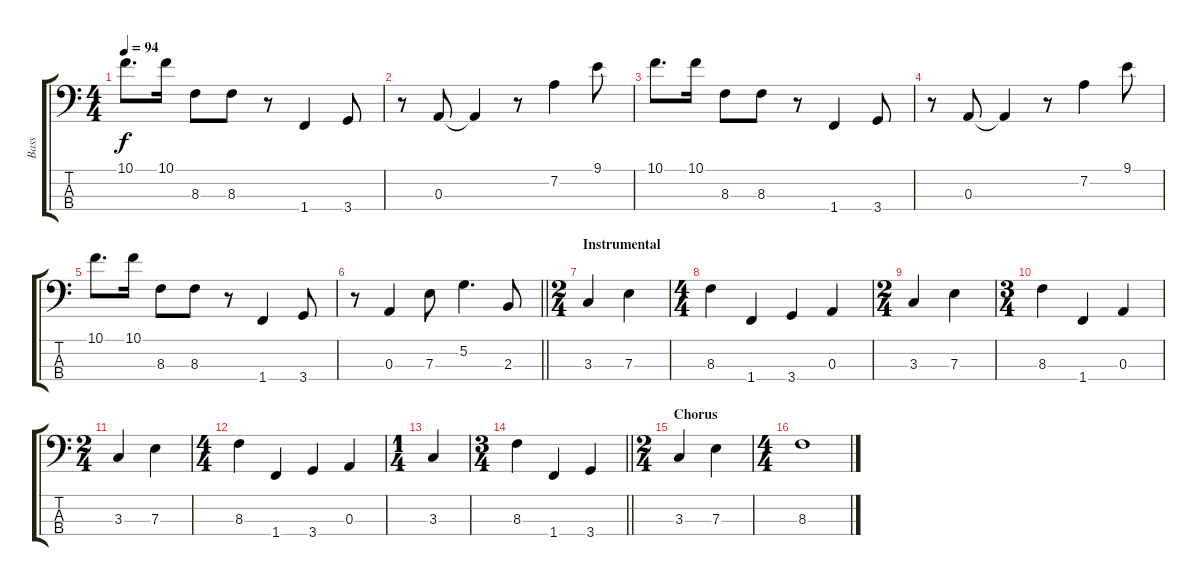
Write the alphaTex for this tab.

\track ("Bass" "Bass") {instrument electricbassfinger}
\staff {score tabs}
\tuning (G2 D2 A1 E1) {hide}
\ts (4 4)
\tempo 94
\clef f4
\ks c
10.1.8{d dy f} 10.1.16 8.3.8 8.3.8 r.8 1.4.4 3.4.8 |
r.8 0.3.8 0.3{t}.4 r.8 7.2.4 9.1.8 |
10.1.8{d} 10.1.16 8.3.8 8.3.8 r.8 1.4.4 3.4.8 |
r.8 0.3.8 0.3{t}.4 r.8 7.2.4 9.1.8 |
10.1.8{d} 10.1.16 8.3.8 8.3.8 r.8 1.4.4 3.4.8 |
\barLineRight lightlight
r.8 0.3.4 7.3.8 5.2.4{d} 2.3.8 |
\ts (2 4)
\section ("" "Instrumental")
3.3.4 7.3.4 |
\ts (4 4)
8.3.4 1.4.4 3.4.4 0.3.4 |
\ts (2 4)
3.3.4 7.3.4 |
\ts (3 4)
8.3.4 1.4.4 0.3.4 |
\ts (2 4)
3.3.4 7.3.4 |
\ts (4 4)
8.3.4 1.4.4 3.4.4 0.3.4 |
\ts (1 4)
3.3.4 |
\ts (3 4)
\barLineRight lightlight
8.3.4 1.4.4 3.4.4 |
\ts (2 4)
\section ("" "Chorus")
3.3.4 7.3.4 |
\ts (4 4)
8.3.1
